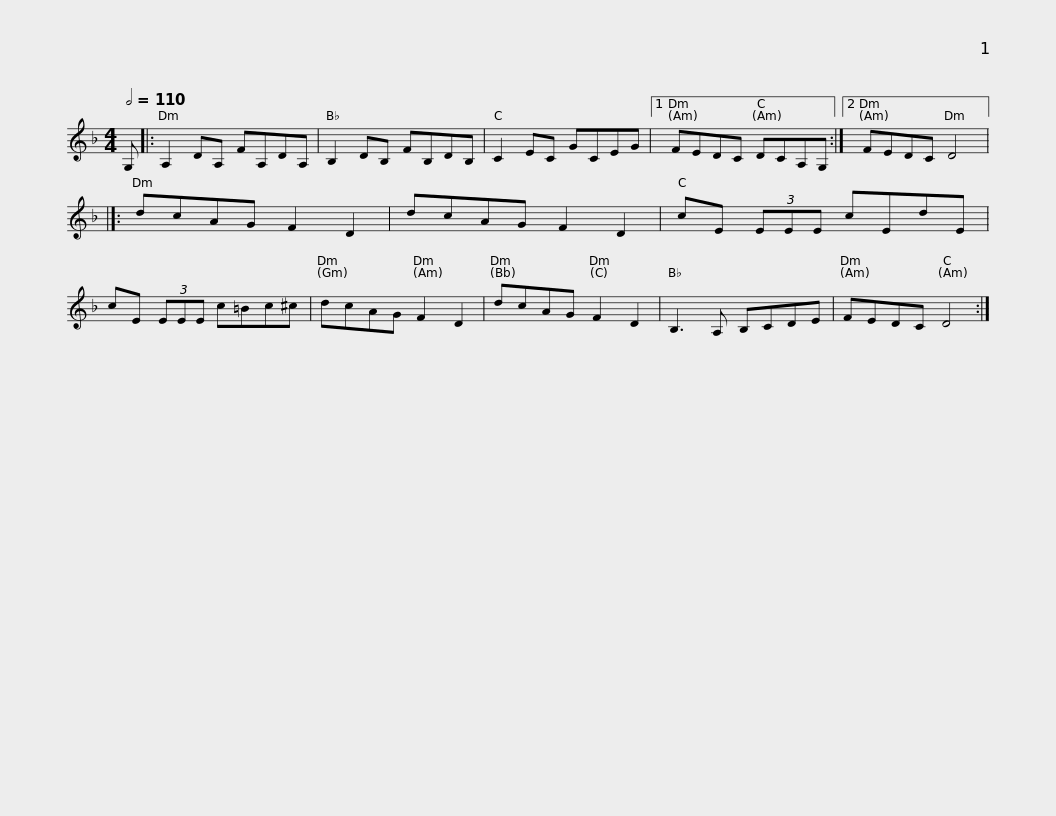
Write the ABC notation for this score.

X:1
L:1/8
Q:1/2=110
M:4/4
I:linebreak $
K:Dmin
V:1 treble
V:1
 G, |: A,2 DA, FA,DA, | B,2 DB, FB,DB, | C2 EC GCEG |1 FEDC DCA,G, :|2 %5
 FEDC D4 |]:$ dcAG F2 D2 | dcAG F2 D2 | cE (3EEE cEdE | cE (3EEE c=Bc^c | %10
 dcAG F2 D2 | dcAG F2 D2 |$ B,3 A, B,CDE | FEDC D4 :| %14
